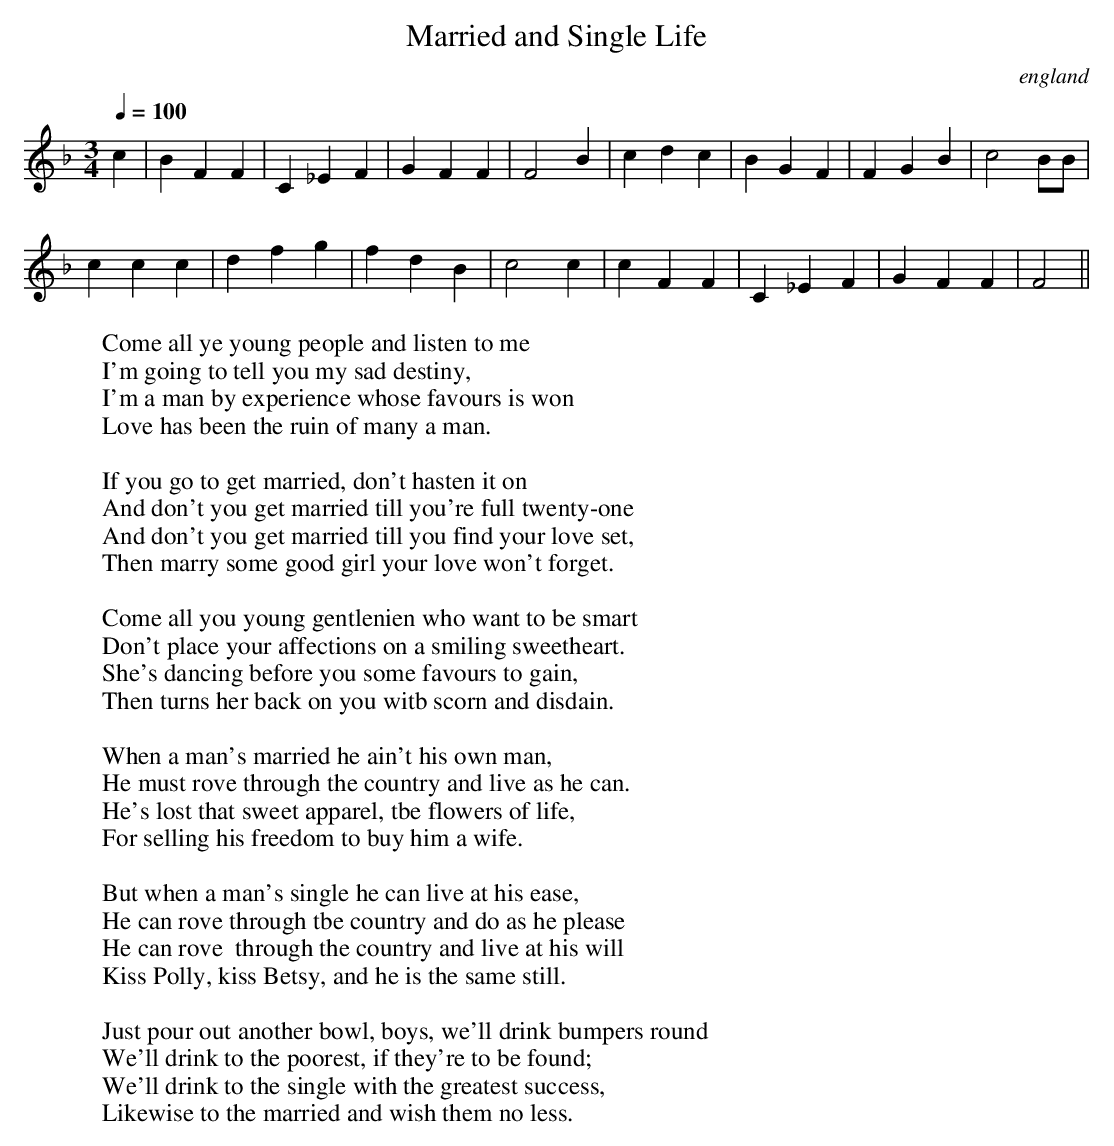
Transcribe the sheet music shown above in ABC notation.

X:1
T:Married and Single Life
O:england
M:3/4
L:1/8
Q:1/4=100
W:Come all ye young people and listen to me
W:I'm going to tell you my sad destiny,
W:I'm a man by experience whose favours is won
W:Love has been the ruin of many a man.
W:
W:If you go to get married, don't hasten it on
W:And don't you get married till you're full twenty-one
W:And don't you get married till you find your love set,
W:Then marry some good girl your love won't forget.
W:
W:Come all you young gentlenien who want to be smart
W:Don't place your affections on a smiling sweetheart.
W:She's dancing before you some favours to gain,
W:Then turns her back on you witb scorn and disdain.
W:
W:When a man's married he ain't his own man,
W:He must rove through the country and live as he can.
W:He's lost that sweet apparel, tbe flowers of life,
W:For selling his freedom to buy him a wife.
W:
W:But when a man's single he can live at his ease,
W:He can rove through tbe country and do as he please
W:He can rove  through the country and live at his will
W:Kiss Polly, kiss Betsy, and he is the same still.
W:
W:Just pour out another bowl, boys, we'll drink bumpers round
W:We'll drink to the poorest, if they're to be found;
W:We'll drink to the single with the greatest success,
W:Likewise to the married and wish them no less.
K:F
c2 |B2 F2 F2|C2 _E2 F2|G2 F2 F2|F4 B2|\
c2 d2 c2|B2 G2 F2|F2 G2 B2|c4 BB|
c2 c2 c2|d2 f2 g2|f2 d2 B2|c4 c2|\
c2 F2 F2|C2 _E2 F2|G2 F2 F2|F4 ||
